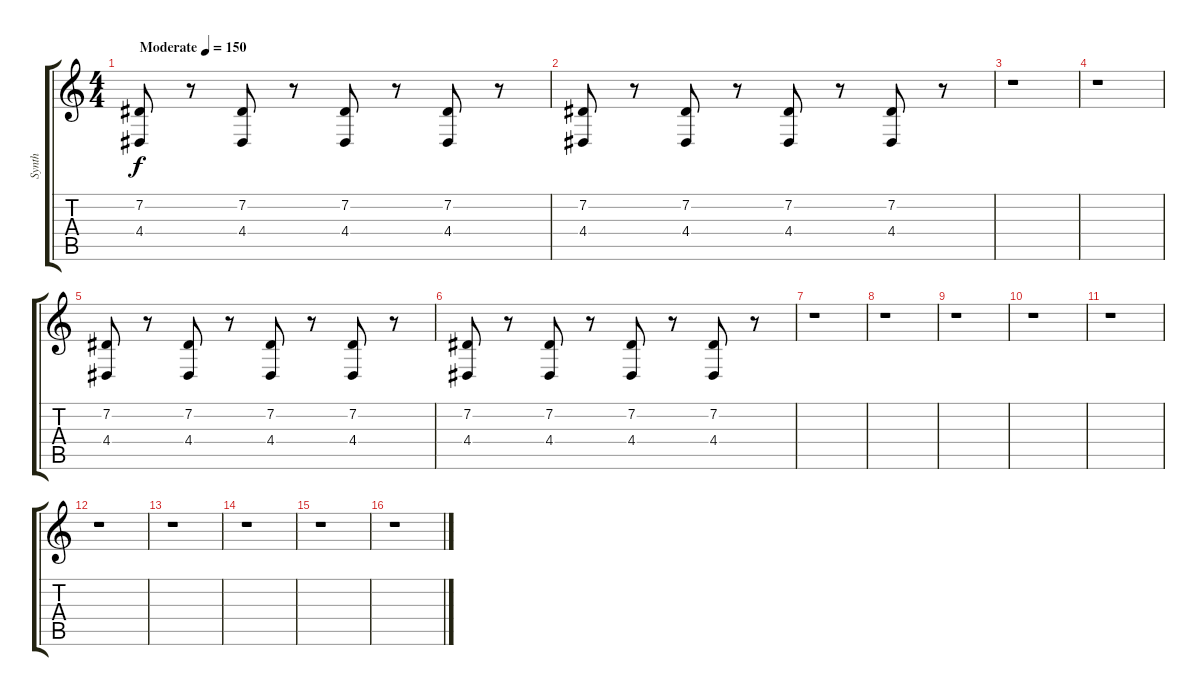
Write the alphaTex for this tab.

\track ("Synth" "Synth") {instrument choiraahs}
\staff {score tabs}
\tuning (C4 Ab3 E3 B2 Gb2 B1) {hide}
\ts (4 4)
\tempo (150 "Moderate")
\clef g2
\ks c
(7.2 4.4).8{dy f instrument choiraahs} r.8 (7.2 4.4).8 r.8 (7.2 4.4).8 r.8 (7.2 4.4).8 r.8 |
(7.2 4.4).8 r.8 (7.2 4.4).8 r.8 (7.2 4.4).8 r.8 (7.2 4.4).8 r.8 |
r.1 |
r.1 |
(7.2 4.4).8 r.8 (7.2 4.4).8 r.8 (7.2 4.4).8 r.8 (7.2 4.4).8 r.8 |
(7.2 4.4).8 r.8 (7.2 4.4).8 r.8 (7.2 4.4).8 r.8 (7.2 4.4).8 r.8 |
r.1 |
r.1 |
r.1 |
r.1 |
r.1 |
r.1 |
r.1 |
r.1 |
r.1 |
r.1
